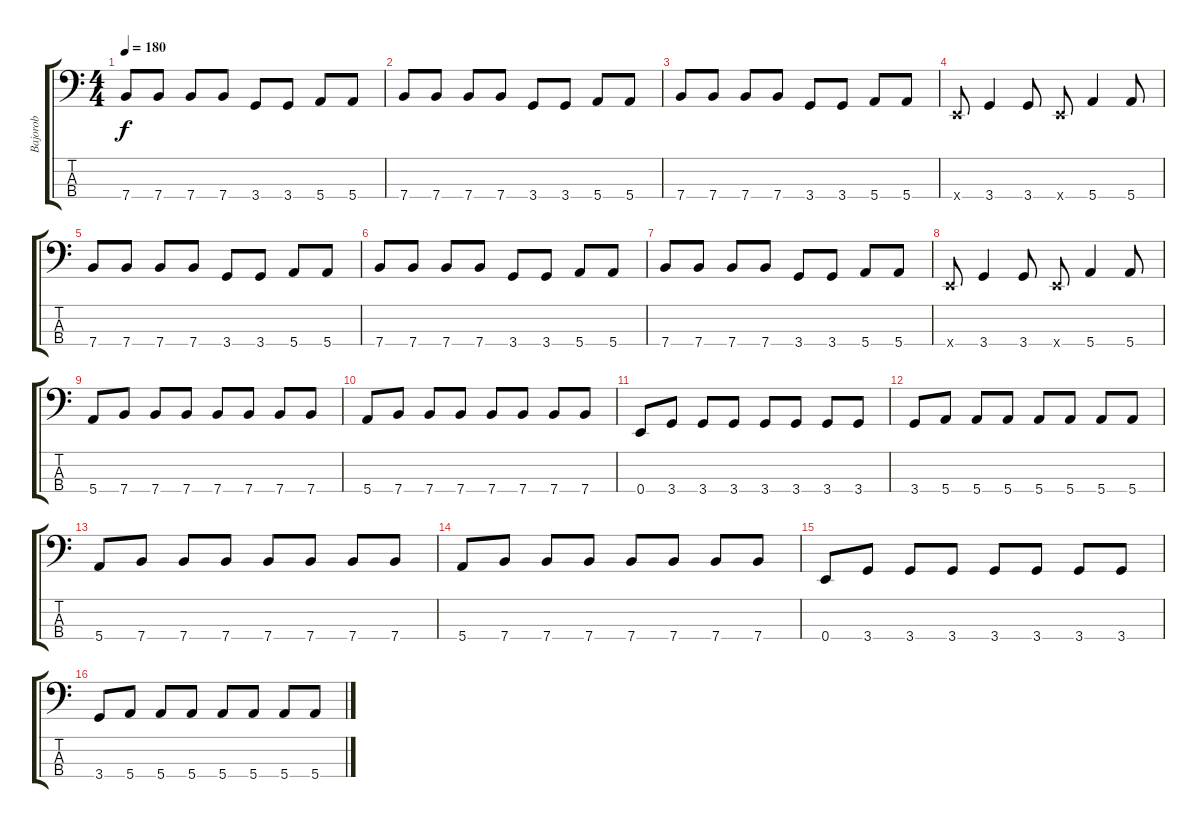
\track ("Bajorob" "Bajorob") {instrument electricbasspick}
\staff {score tabs}
\tuning (G2 D2 A1 E1) {hide}
\ts (4 4)
\tempo 180
\clef f4
\ks c
7.4.8{dy f} 7.4.8 7.4.8 7.4.8 3.4.8 3.4.8 5.4.8 5.4.8 |
7.4.8 7.4.8 7.4.8 7.4.8 3.4.8 3.4.8 5.4.8 5.4.8 |
7.4.8 7.4.8 7.4.8 7.4.8 3.4.8 3.4.8 5.4.8 5.4.8 |
0.4{x}.8 3.4.4 3.4.8 0.4{x}.8 5.4.4 5.4.8 |
7.4.8 7.4.8 7.4.8 7.4.8 3.4.8 3.4.8 5.4.8 5.4.8 |
7.4.8 7.4.8 7.4.8 7.4.8 3.4.8 3.4.8 5.4.8 5.4.8 |
7.4.8 7.4.8 7.4.8 7.4.8 3.4.8 3.4.8 5.4.8 5.4.8 |
0.4{x}.8 3.4.4 3.4.8 0.4{x}.8 5.4.4 5.4.8 |
5.4.8 7.4.8 7.4.8 7.4.8 7.4.8 7.4.8 7.4.8 7.4.8 |
5.4.8 7.4.8 7.4.8 7.4.8 7.4.8 7.4.8 7.4.8 7.4.8 |
0.4.8 3.4.8 3.4.8 3.4.8 3.4.8 3.4.8 3.4.8 3.4.8 |
3.4.8 5.4.8 5.4.8 5.4.8 5.4.8 5.4.8 5.4.8 5.4.8 |
5.4.8 7.4.8 7.4.8 7.4.8 7.4.8 7.4.8 7.4.8 7.4.8 |
5.4.8 7.4.8 7.4.8 7.4.8 7.4.8 7.4.8 7.4.8 7.4.8 |
0.4.8 3.4.8 3.4.8 3.4.8 3.4.8 3.4.8 3.4.8 3.4.8 |
3.4.8 5.4.8 5.4.8 5.4.8 5.4.8 5.4.8 5.4.8 5.4.8
